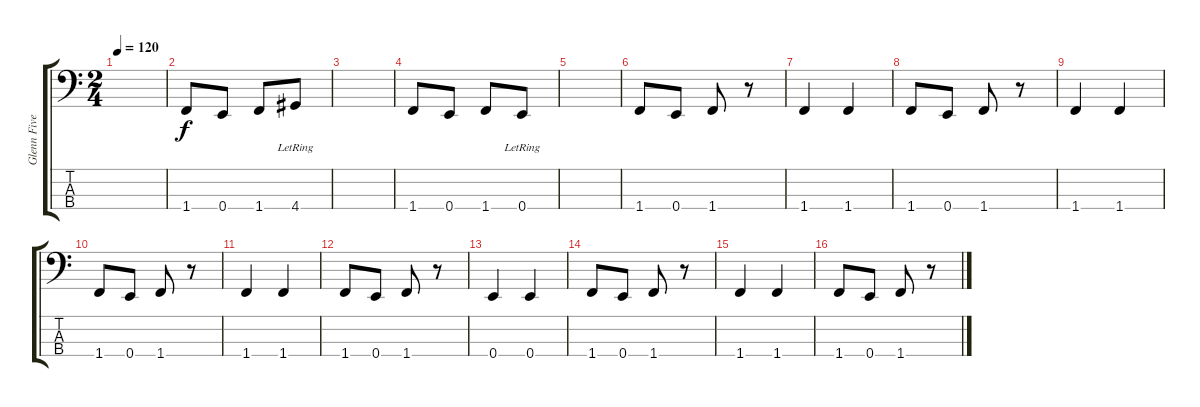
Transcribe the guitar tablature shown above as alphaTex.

\track ("Glenn Five" "Glenn Five") {instrument electricbassfinger}
\staff {score tabs}
\tuning (G2 D2 A1 E1) {hide}
\ts (2 4)
\tempo 120
\clef f4
\ks c
|
1.4.8 0.4.8 1.4.8 4.4{lr}.8 |
|
1.4.8 0.4.8 1.4.8 0.4{lr}.8 |
|
1.4.8 0.4.8 1.4.8 r.8 |
1.4.4 1.4.4 |
1.4.8 0.4.8 1.4.8 r.8 |
1.4.4 1.4.4 |
1.4.8 0.4.8 1.4.8 r.8 |
1.4.4 1.4.4 |
1.4.8 0.4.8 1.4.8 r.8 |
0.4.4 0.4.4 |
1.4.8 0.4.8 1.4.8 r.8 |
1.4.4 1.4.4 |
1.4.8 0.4.8 1.4.8 r.8
